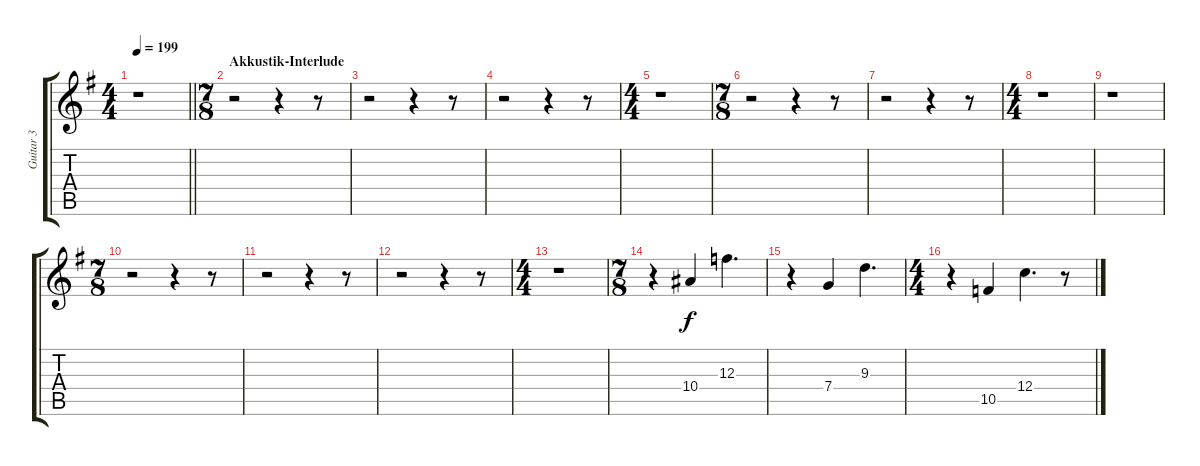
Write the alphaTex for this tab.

\track ("Guitar 3" "Guitar 3") {instrument distortionguitar}
\staff {score tabs}
\tuning (D4 A3 F3 C3 G2 D2) {hide}
\ts (4 4)
\tempo 199
\clef g2
\barLineRight lightlight
\ks eminor
r.1{dy f} |
\ts (7 8)
\section ("" "Akkustik-Interlude")
r.2 r.4 r.8 |
r.2 r.4 r.8 |
r.2 r.4 r.8 |
\ts (4 4)
r.1 |
\ts (7 8)
r.2 r.4 r.8 |
r.2 r.4 r.8 |
\ts (4 4)
r.1 |
r.1 |
\ts (7 8)
r.2 r.4 r.8 |
r.2 r.4 r.8 |
r.2 r.4 r.8 |
\ts (4 4)
r.1 |
\ts (7 8)
r.4{volume 11 instrument electricguitarclean} 10.4.4 12.3.4{d} |
r.4 7.4.4 9.3.4{d} |
\ts (4 4)
r.4 10.5.4 12.4.4{d} r.8
